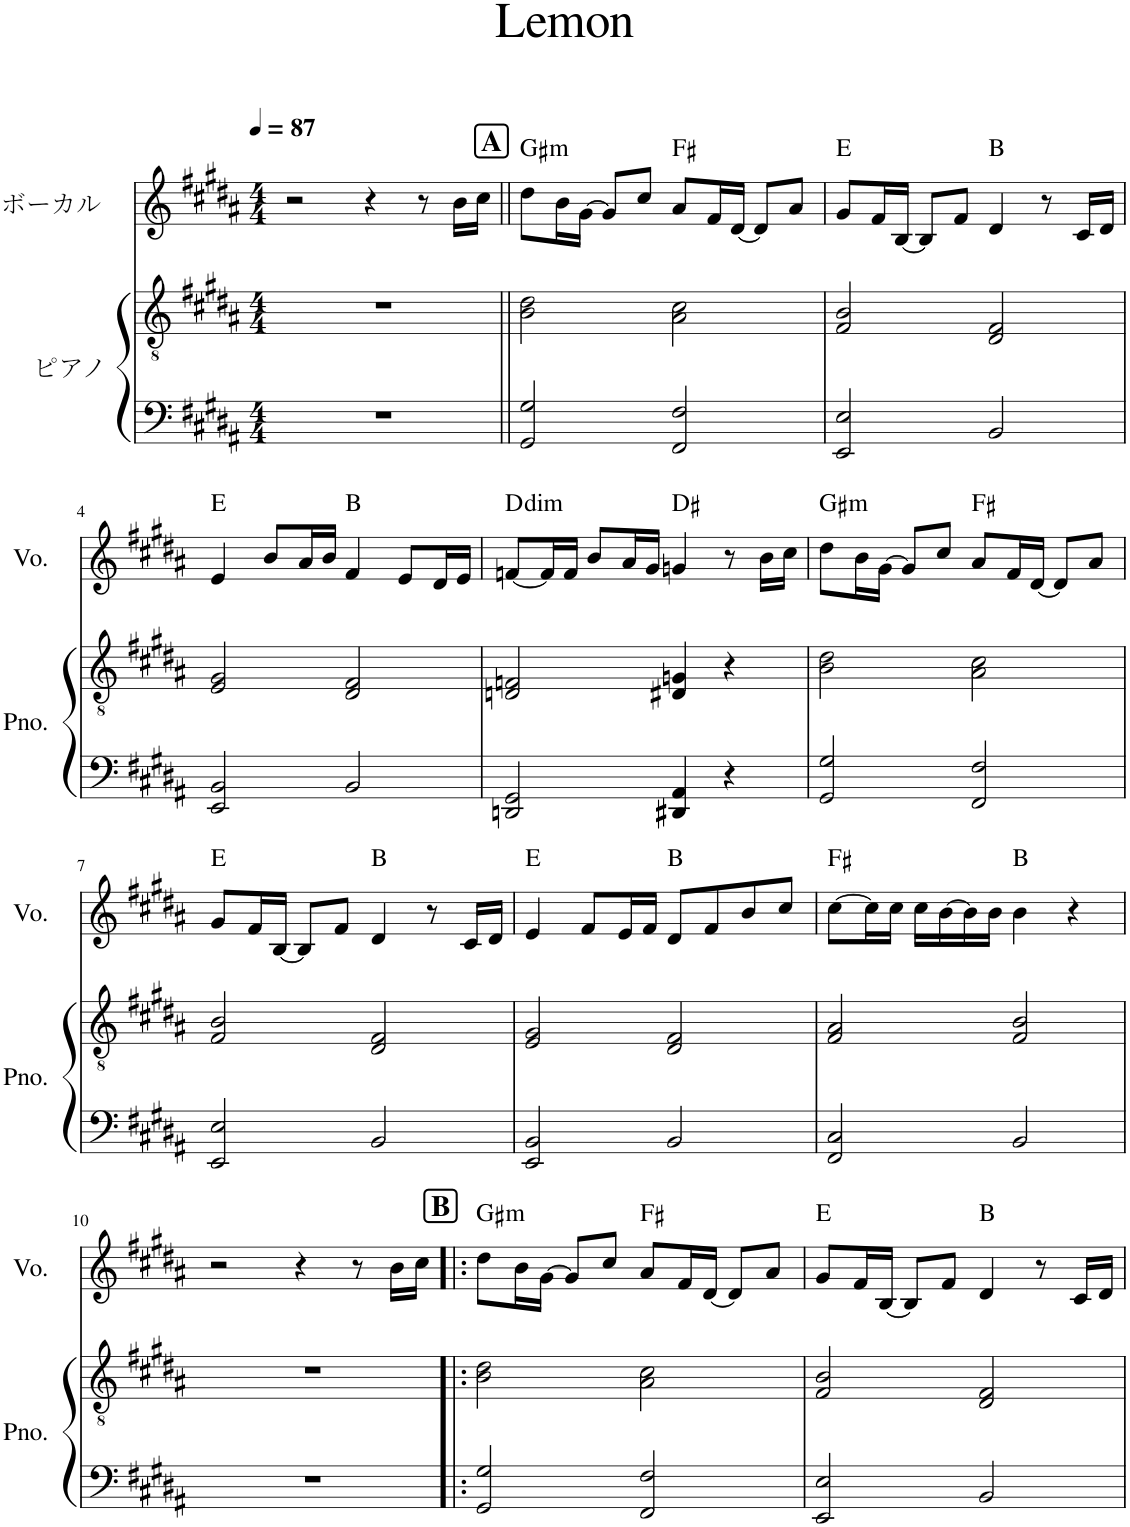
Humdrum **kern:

**kern	**kern	**kern	**harte
*part2	*part2	*part1	*part1
*staff3	*staff2	*staff1	*
*I"ピアノ	*	*I"ボーカル	*
*clefF4	*clefGv2	*clefG2	*
*k[f#c#g#d#a#]	*k[f#c#g#d#a#]	*k[f#c#g#d#a#]	*
*M4/4	*M4/4	*M4/4	*
*MM87	*MM87	*MM87	*
=1	=1	=1	=1
1r	1r	2r	.
.	.	4r	.
.	.	8r	.
.	.	16b\LL	.
.	.	16cc#\JJ	.
!!LO:REH:place=s1:a:B:cj:fs=14:t=A
=2||	=2||	=2||	=2||
!	!	!	!LO:H:kt=m
2GG#/ 2G#/	2B\ 2d#\	8dd#\L	G#:min
.	.	16b\L	.
.	.	[16g#\JJ	.
.	.	8g#/L]	.
.	.	8cc#/J	.
2FF#/ 2F#/	2A#\ 2c#\	8a#/L	F#:maj
.	.	16f#/L	.
.	.	[16d#/JJ	.
.	.	8d#/L]	.
.	.	8a#/J	.
=3	=3	=3	=3
2EE/ 2E/	2F#/ 2B/	8g#/L	E:maj
.	.	16f#/L	.
.	.	[16B/JJ	.
.	.	8B/L]	.
.	.	8f#/J	.
2BB/	2D#/ 2F#/	4d#/	B:maj
.	.	8r	.
.	.	16c#/LL	.
.	.	16d#/JJ	.
!!LO:LB:g=z
=4	=4	=4	=4
2EE/ 2BB/	2E/ 2G#/	4e/	E:maj
.	.	8b/L	.
.	.	16a#/L	.
.	.	16b/JJ	.
2BB/	2D#/ 2F#/	4f#/	B:maj
.	.	8e/L	.
.	.	16d#/L	.
.	.	16e/JJ	.
=5	=5	=5	=5
!	!	!	!LO:H:kt=dim
2DDn/ 2GG#/	2Dn/ 2Fn/	[8fn/L	D:dim
.	.	16f/L]	.
.	.	16f/JJ	.
.	.	8b/L	.
.	.	16a#/L	.
.	.	16g#/JJ	.
4DD#X/ 4AA#/	4D#X/ 4Gn/	4gn/	D#:maj
4r	4r	8r	.
.	.	16b\LL	.
.	.	16cc#\JJ	.
=6	=6	=6	=6
!	!	!	!LO:H:kt=m
2GG#/ 2G#/	2B\ 2d#\	8dd#\L	G#:min
.	.	16b\L	.
.	.	[16g#\JJ	.
.	.	8g#/L]	.
.	.	8cc#/J	.
2FF#/ 2F#/	2A#\ 2c#\	8a#/L	F#:maj
.	.	16f#/L	.
.	.	[16d#/JJ	.
.	.	8d#/L]	.
.	.	8a#/J	.
!!LO:LB:g=z
=7	=7	=7	=7
2EE/ 2E/	2F#/ 2B/	8g#/L	E:maj
.	.	16f#/L	.
.	.	[16B/JJ	.
.	.	8B/L]	.
.	.	8f#/J	.
2BB/	2D#/ 2F#/	4d#/	B:maj
.	.	8r	.
.	.	16c#/LL	.
.	.	16d#/JJ	.
=8	=8	=8	=8
2EE/ 2BB/	2E/ 2G#/	4e/	E:maj
.	.	8f#/L	.
.	.	16e/L	.
.	.	16f#/JJ	.
2BB/	2D#/ 2F#/	8d#/L	B:maj
.	.	8f#/	.
.	.	8b/	.
.	.	8cc#/J	.
=9	=9	=9	=9
2FF#/ 2C#/	2F#/ 2A#/	[8cc#\L	F#:maj
.	.	16cc#\L]	.
.	.	16cc#\JJ	.
.	.	16cc#\LL	.
.	.	[16b\	.
.	.	16b\]	.
.	.	16b\JJ	.
2BB/	2F#/ 2B/	4b\	B:maj
.	.	4r	.
!!LO:LB:g=z
=10	=10	=10	=10
1r	1r	2r	.
.	.	4r	.
.	.	8r	.
.	.	16b\LL	.
.	.	16cc#\JJ	.
!!LO:REH:place=s1:a:B:cj:fs=14:t=B
=11!|:	=11!|:	=11!|:	=11!|:
!	!	!	!LO:H:kt=m
2GG#/ 2G#/	2B\ 2d#\	8dd#\L	G#:min
.	.	16b\L	.
.	.	[16g#\JJ	.
.	.	8g#/L]	.
.	.	8cc#/J	.
2FF#/ 2F#/	2A#\ 2c#\	8a#/L	F#:maj
.	.	16f#/L	.
.	.	[16d#/JJ	.
.	.	8d#/L]	.
.	.	8a#/J	.
=12	=12	=12	=12
2EE/ 2E/	2F#/ 2B/	8g#/L	E:maj
.	.	16f#/L	.
.	.	[16B/JJ	.
.	.	8B/L]	.
.	.	8f#/J	.
2BB/	2D#/ 2F#/	4d#/	B:maj
.	.	8r	.
.	.	16c#/LL	.
.	.	16d#/JJ	.
=	=	=	=
*-	*-	*-	*-
